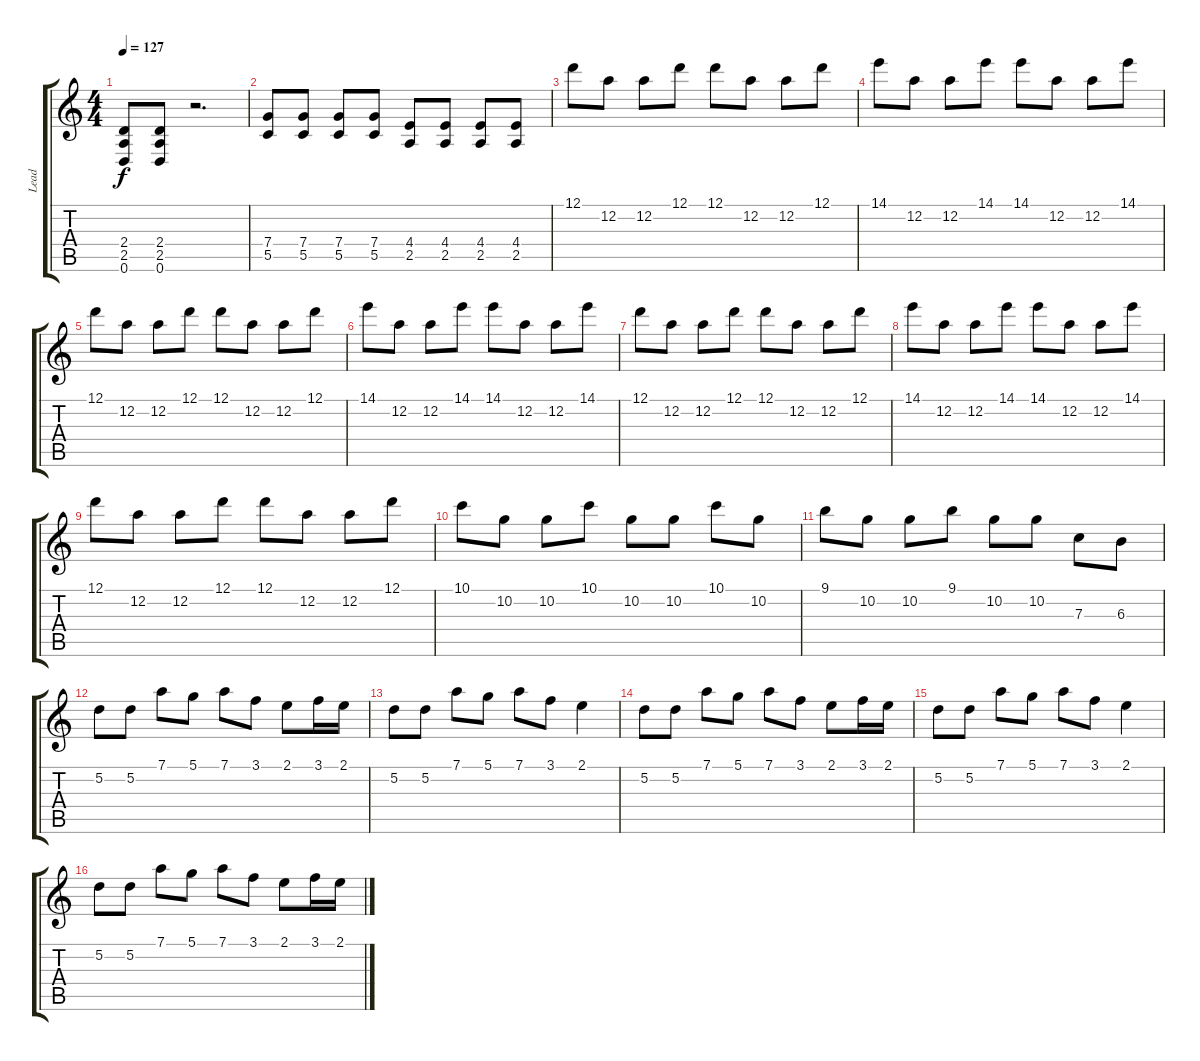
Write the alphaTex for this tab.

\track ("Lead " "Lead ") {instrument distortionguitar}
\staff {score tabs}
\tuning (D4 A3 F3 C3 G2 D2) {hide}
\ts (4 4)
\tempo 127
\clef g2
\ks c
(2.4 2.5 0.6).8{dy f} (2.4 2.5 0.6).8 r.2{d} |
(7.4 5.5).8 (7.4 5.5).8 (7.4 5.5).8 (7.4 5.5).8 (4.4 2.5).8 (4.4 2.5).8 (4.4 2.5).8 (4.4 2.5).8 |
12.1.8{balance 13} 12.2.8 12.2.8 12.1.8 12.1.8 12.2.8 12.2.8 12.1.8 |
14.1.8 12.2.8 12.2.8 14.1.8 14.1.8 12.2.8 12.2.8 14.1.8 |
12.1.8 12.2.8 12.2.8 12.1.8 12.1.8 12.2.8 12.2.8 12.1.8 |
14.1.8 12.2.8 12.2.8 14.1.8 14.1.8 12.2.8 12.2.8 14.1.8 |
12.1.8 12.2.8 12.2.8 12.1.8 12.1.8 12.2.8 12.2.8 12.1.8 |
14.1.8 12.2.8 12.2.8 14.1.8 14.1.8 12.2.8 12.2.8 14.1.8 |
12.1.8 12.2.8 12.2.8 12.1.8 12.1.8 12.2.8 12.2.8 12.1.8 |
10.1.8 10.2.8 10.2.8 10.1.8 10.2.8 10.2.8 10.1.8 10.2.8 |
9.1.8 10.2.8 10.2.8 9.1.8 10.2.8 10.2.8 7.3.8 6.3.8 |
5.2.8{balance 13} 5.2.8 7.1.8 5.1.8 7.1.8 3.1.8 2.1.8 3.1.16 2.1.16 |
5.2.8 5.2.8 7.1.8 5.1.8 7.1.8 3.1.8 2.1.4 |
5.2.8 5.2.8 7.1.8 5.1.8 7.1.8 3.1.8 2.1.8 3.1.16 2.1.16 |
5.2.8 5.2.8 7.1.8 5.1.8 7.1.8 3.1.8 2.1.4 |
5.2.8 5.2.8 7.1.8 5.1.8 7.1.8 3.1.8 2.1.8 3.1.16 2.1.16
